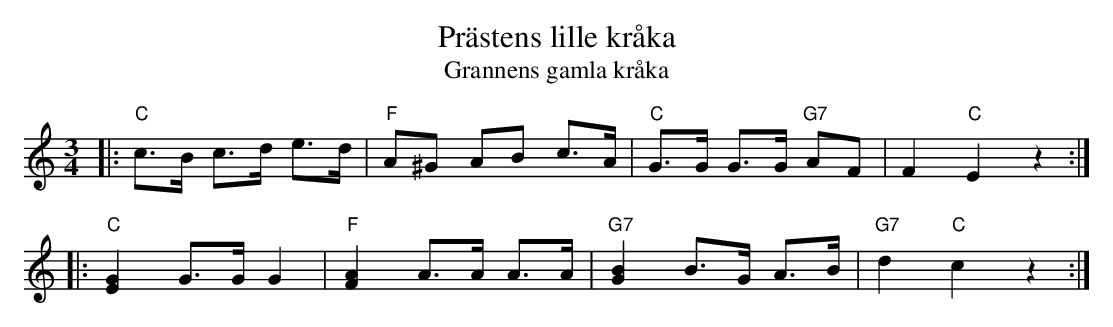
X:1
T: Pr\"astens lille kr\aaka
T: Grannens gamla kr\aaka
M: 3/4
L: 1/8
K: C
|: "C"c>B c>d e>d | "F"A^G AB c>A | "C"G>G G>G "G7"AF | F2 "C"E2 z2 :|
|: "C"[E2G2] G>G G2 | "F"[F2A2] A>A A>A | "G7"[G2B2] B>G A>B | "G7"d2 "C"c2 z2 :|
